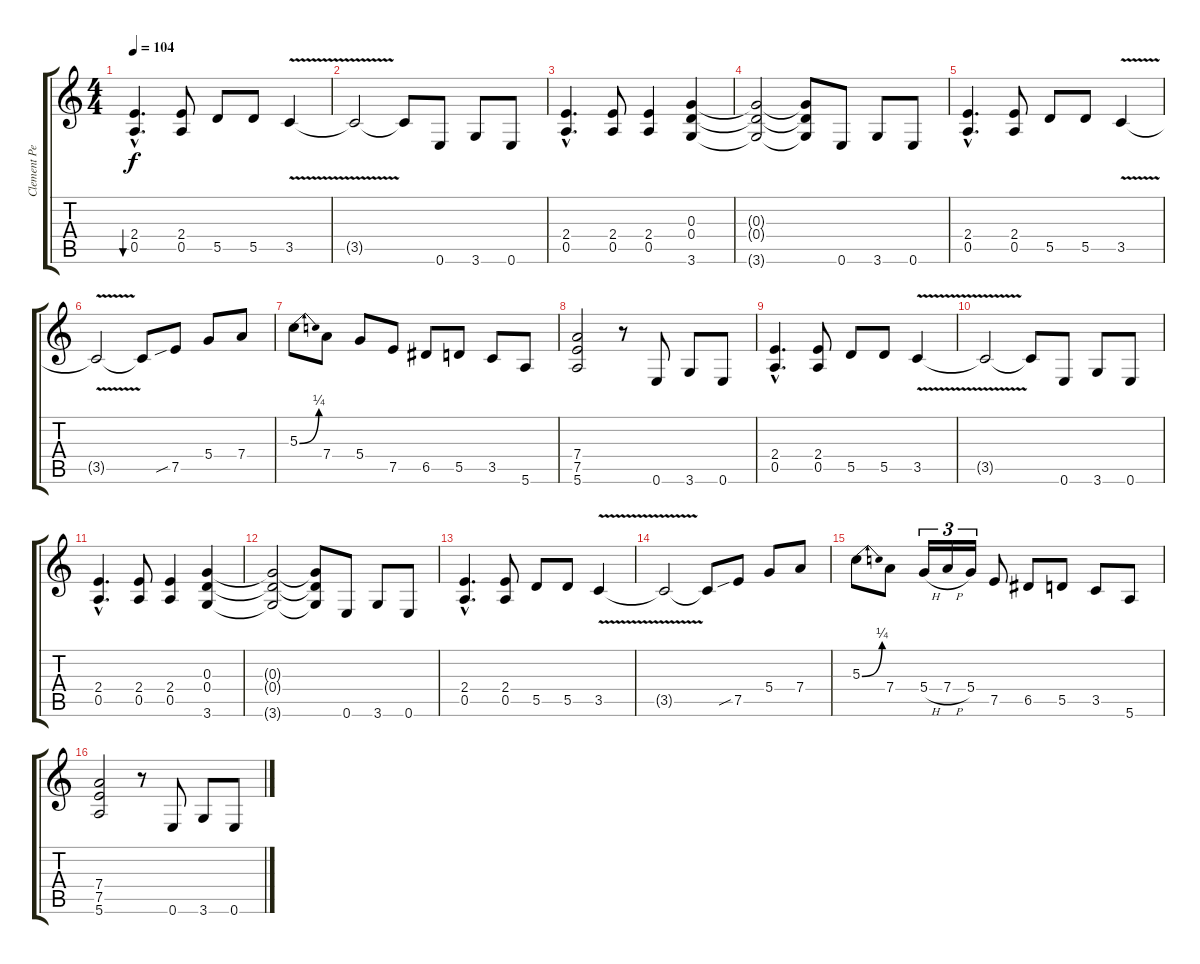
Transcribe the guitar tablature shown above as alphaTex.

\track ("Clement Peerens" "Clement Pe") {instrument distortionguitar}
\staff {score tabs}
\tuning (E4 B3 G3 D3 A2 E2) {hide}
\ts (4 4)
\tempo 104
\clef g2
\ks c
(2.4{hac} 0.5{hac}).4{d bu 240 dy f instrument distortionguitar} (2.4 0.5).8 5.5.8 5.5.8 3.5{v}.4 |
3.5{t}.2 3.5{t}.8 0.6.8 3.6.8 0.6.8 |
(2.4{hac} 0.5{hac}).4{d} (2.4 0.5).8 (2.4 0.5).4 (0.3 0.4 3.6).4 |
(0.3{t} 0.4{t} 3.6{t}).2 (0.3{t} 0.4{t} 3.6{t}).8 0.6.8 3.6.8 0.6.8 |
(2.4{hac} 0.5{hac}).4{d} (2.4 0.5).8 5.5.8 5.5.8 3.5{v}.4 |
3.5{t}.2 3.5{t}.8 7.5{sib}.8 5.4.8 7.4.8 |
5.3{be (bend 0 0 60 1)}.8 7.4.8 5.4.8 7.5.8 6.5.8 5.5.8 3.5.8 5.6.8 |
(7.4 7.5 5.6).2 r.8 0.6.8 3.6.8 0.6.8 |
(2.4{hac} 0.5{hac}).4{d} (2.4 0.5).8 5.5.8 5.5.8 3.5{v}.4 |
3.5{t}.2 3.5{t}.8 0.6.8 3.6.8 0.6.8 |
(2.4{hac} 0.5{hac}).4{d} (2.4 0.5).8 (2.4 0.5).4 (0.3 0.4 3.6).4 |
(0.3{t} 0.4{t} 3.6{t}).2 (0.3{t} 0.4{t} 3.6{t}).8 0.6.8 3.6.8 0.6.8 |
(2.4{hac} 0.5{hac}).4{d} (2.4 0.5).8 5.5.8 5.5.8 3.5{v}.4 |
3.5{t}.2 3.5{t}.8 7.5{sib}.8 5.4.8 7.4.8 |
5.3{be (bend 0 0 60 1)}.8 7.4.8 5.4{h}.16{tu (3 2)} 7.4{h}.16{tu (3 2)} 5.4.16{tu (3 2)} 7.5.8 6.5.8 5.5.8 3.5.8 5.6.8 |
(7.4 7.5 5.6).2 r.8 0.6.8 3.6.8 0.6.8
